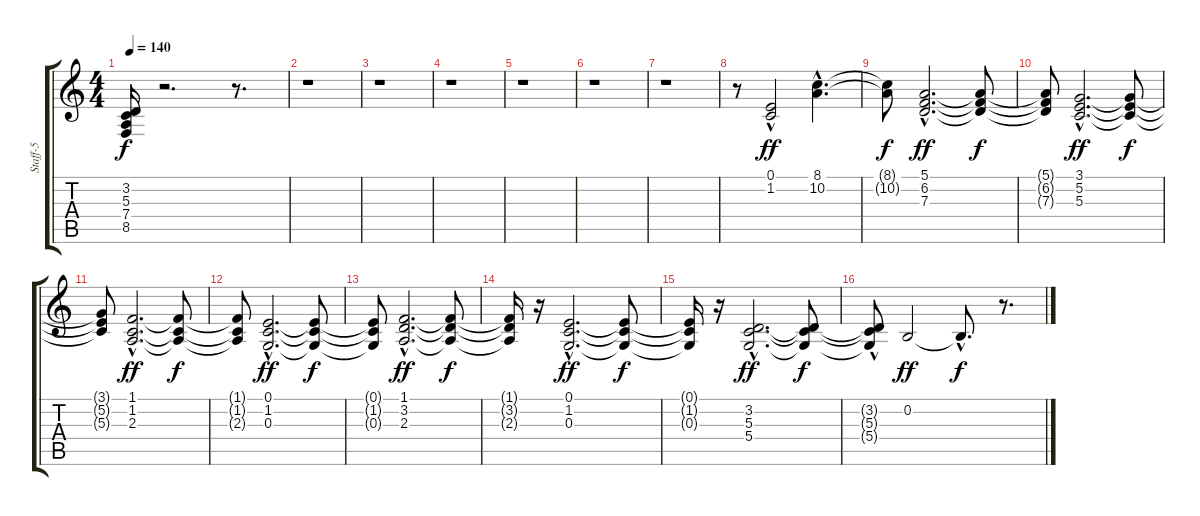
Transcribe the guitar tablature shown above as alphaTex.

\track ("Staff-5" "Staff-5") {instrument stringensemble2}
\staff {score tabs}
\tuning (E4 B3 G3 D3 A2 E2) {hide}
\ts (4 4)
\tempo 140
\clef g2
\ks c
(3.2{t} 5.3{t} 7.4{t} 8.5{t}).16{dy f} r.2{d} r.8{d} |
r.1 |
r.1 |
r.1 |
r.1 |
r.1 |
r.1 |
r.8 (0.1{hac} 1.2{hac}).2{dy ff volume 0} (8.1{hac} 10.2{hac}).4{d volume 16} |
(8.1{t} 10.2{t}).8{dy f} (5.1{hac} 6.2{hac} 7.3{hac}).2{d dy ff} (5.1{t} 6.2{t} 7.3{t}).8{dy f} |
(5.1{t} 6.2{t} 7.3{t}).8 (3.1{hac} 5.2{hac} 5.3{hac}).2{d dy ff} (3.1{t} 5.2{t} 5.3{t}).8{dy f} |
(3.1{t} 5.2{t} 5.3{t}).8 (1.1{hac} 1.2{hac} 2.3{hac}).2{d dy ff volume 8} (1.1{t} 1.2{t} 2.3{t}).8{dy f} |
(1.1{t} 1.2{t} 2.3{t}).8 (0.1{hac} 1.2{hac} 0.3{hac}).2{d dy ff volume 16} (0.1{t} 1.2{t} 0.3{t}).8{dy f} |
(0.1{t} 1.2{t} 0.3{t}).8 (1.1{hac} 3.2{hac} 2.3{hac}).2{d dy ff} (1.1{t} 3.2{t} 2.3{t}).8{dy f} |
(1.1{t} 3.2{t} 2.3{t}).16 r.16 (0.1{hac} 1.2{hac} 0.3{hac}).2{d dy ff} (0.1{t} 1.2{t} 0.3{t}).8{dy f} |
(0.1{t} 1.2{t} 0.3{t}).16 r.16 (3.2{hac} 5.3{hac} 5.4{hac}).2{d dy ff} (3.2{t} 5.3{t} 5.4{t}).8{dy f} |
(3.2{hac t} 5.3{t} 5.4{hac t}).8 0.2.2{dy ff} 0.2{hac t}.8{d dy f} r.8{d}
